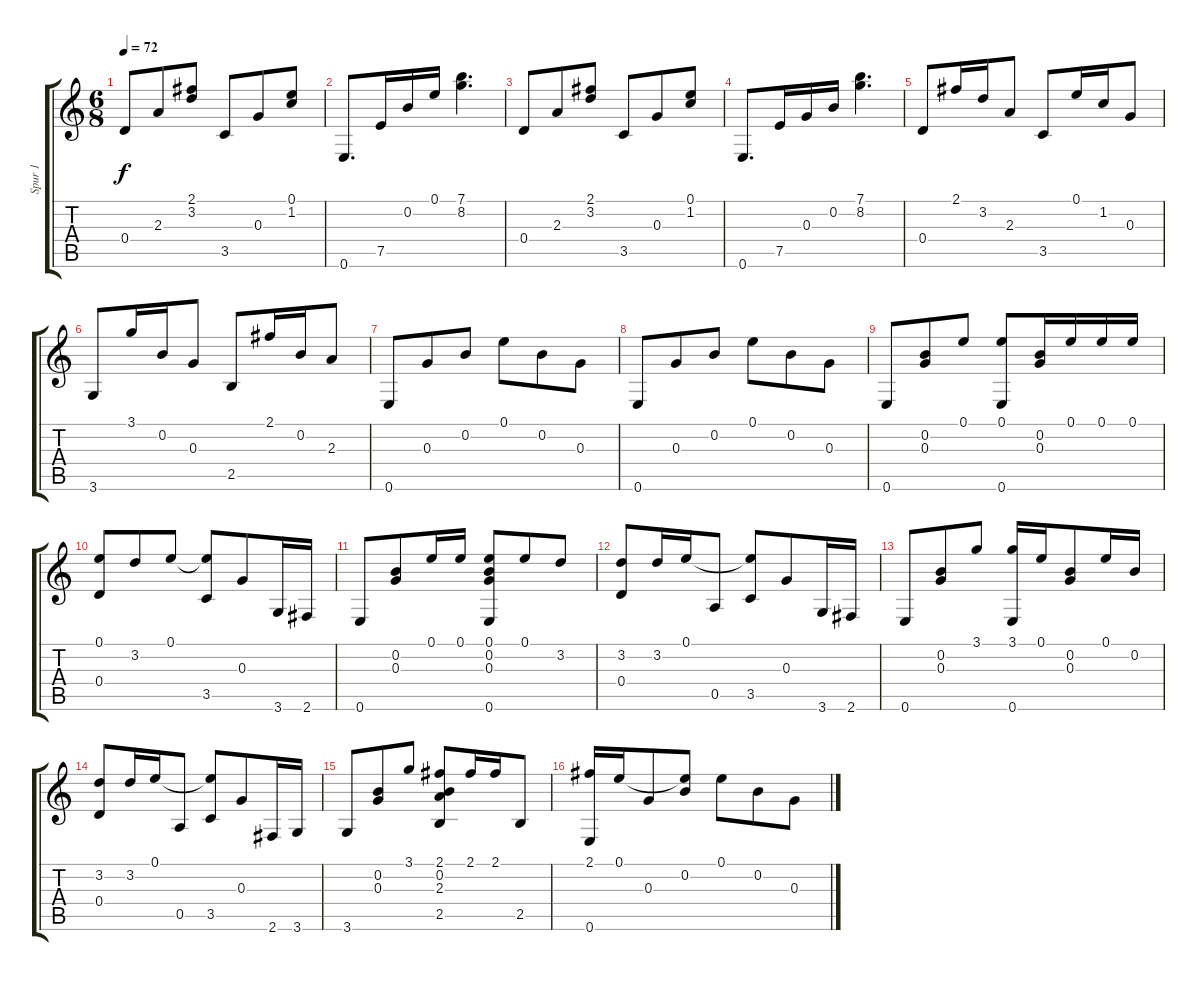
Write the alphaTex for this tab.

\track ("Spur 1" "Spur 1") {instrument acousticguitarsteel}
\staff {score tabs}
\tuning (E4 B3 G3 D3 A2 E2) {hide}
\ts (6 8)
\tempo 72
\clef g2
\ks c
0.4.8{dy f} 2.3.8 (2.1 3.2).8 3.5.8 0.3.8 (0.1 1.2).8 |
0.6.8{d} 7.5.16 0.2.16 0.1.16 (7.1 8.2).4{d} |
0.4.8 2.3.8 (2.1 3.2).8 3.5.8 0.3.8 (0.1 1.2).8 |
0.6.8{d} 7.5.16 0.3.16 0.2.16 (7.1 8.2).4{d} |
0.4.8 2.1.16 3.2.16 2.3.8 3.5.8 0.1.16 1.2.16 0.3.8 |
3.6.8 3.1.16 0.2.16 0.3.8 2.5.8 2.1.16 0.2.16 2.3.8 |
0.6.8 0.3.8 0.2.8 0.1.8 0.2.8 0.3.8 |
0.6.8 0.3.8 0.2.8 0.1.8 0.2.8 0.3.8 |
0.6.8 (0.2 0.3).8 0.1.8 (0.1 0.6).8 (0.2 0.3).16 0.1.16 0.1.16 0.1.16 |
(0.1 0.4).8 3.2.8 0.1.8 (0.1{t} 3.5).8 0.3.8 3.6.16 2.6.16 |
0.6.8 (0.2 0.3).8 0.1.16 0.1.16 (0.1 0.2 0.3 0.6).8 0.1.8 3.2.8 |
(3.2 0.4).8 3.2.16 0.1.16 0.5.8 (0.1{t} 3.5).8 0.3.8 3.6.16 2.6.16 |
0.6.8 (0.2 0.3).8 3.1.8 (3.1 0.6).16 0.1.16 (0.2 0.3).8 0.1.16 0.2.16 |
(3.2 0.4).8 3.2.16 0.1.16 0.5.8 (0.1{t} 3.5).8 0.3.8 2.6.16 3.6.16 |
3.6.8 (0.2 0.3).8 3.1.8 (2.1 0.2 2.3 2.5).8 2.1.16 2.1.16 2.5.8 |
(2.1 0.6).16 0.1.16 0.3.8 (0.1{t} 0.2).8 0.1.8 0.2.8 0.3.8
